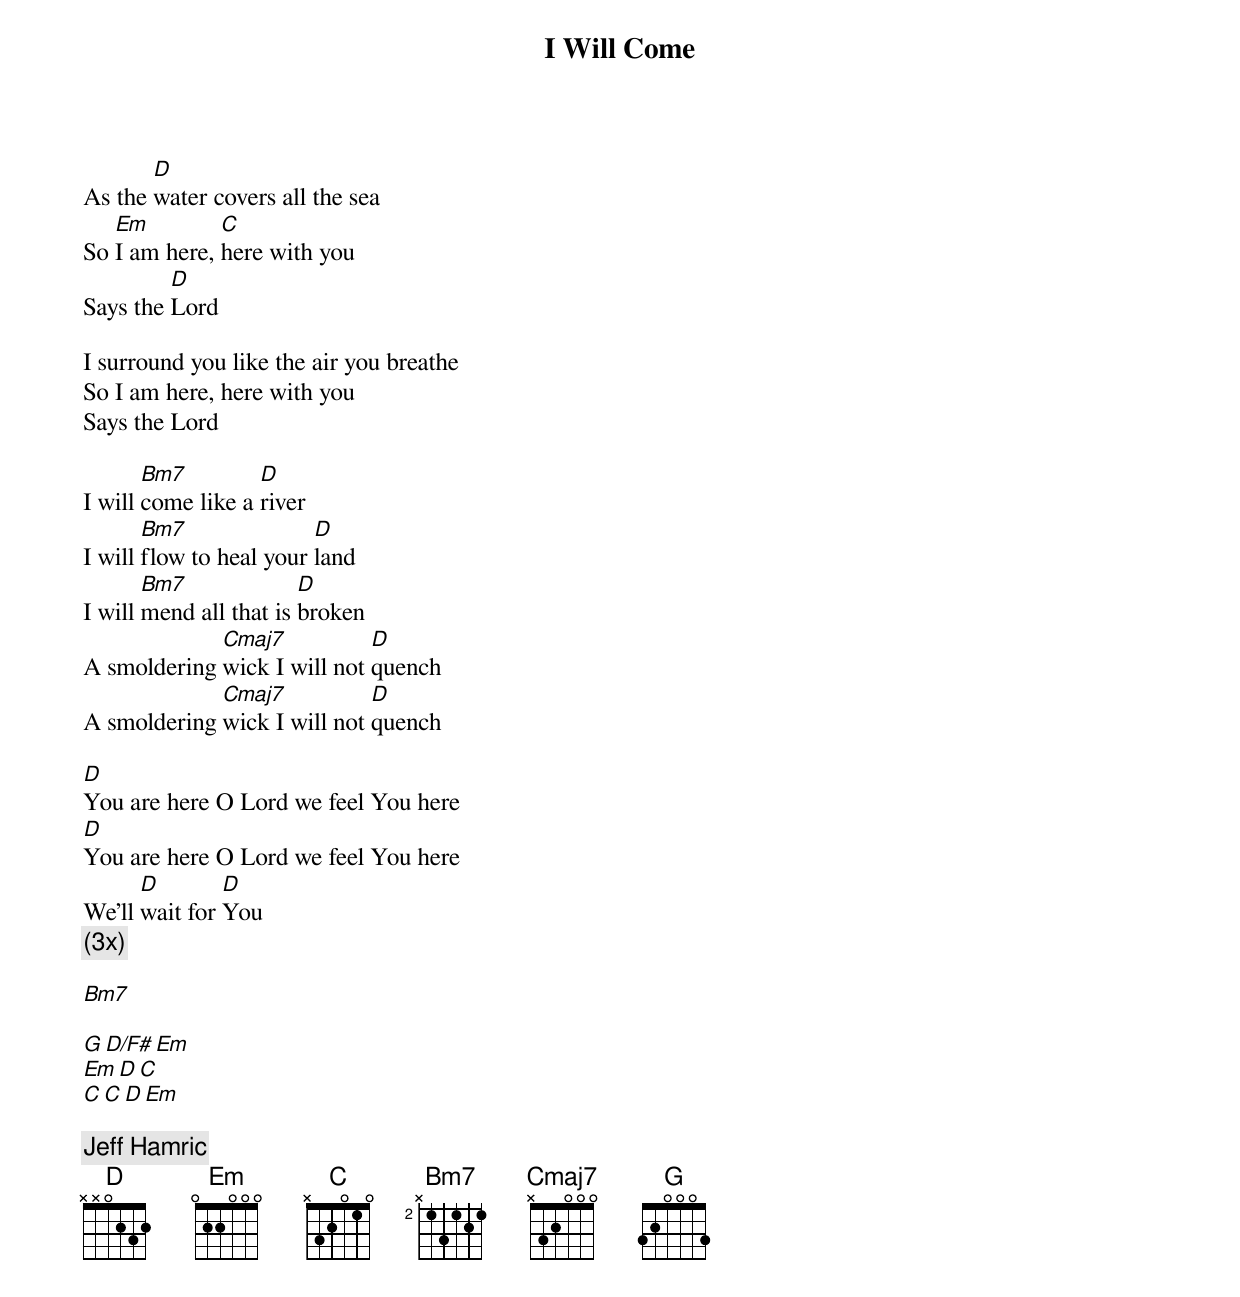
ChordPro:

{title:I Will Come}
As the [D]water covers all the sea
So [Em]I am here, [C]here with you
Says the [D]Lord

I surround you like the air you breathe
So I am here, here with you
Says the Lord

I will [Bm7]come like a [D]river
I will [Bm7]flow to heal your [D]land
I will [Bm7]mend all that is [D]broken
A smoldering [Cmaj7]wick I will not [D]quench
A smoldering [Cmaj7]wick I will not [D]quench

[D]You are here O Lord we feel You here
[D]You are here O Lord we feel You here
We'll [D]wait for [D]You
{comment:(3x)}

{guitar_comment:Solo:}
[Bm7]

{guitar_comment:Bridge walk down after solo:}
[G][D/F#][Em]
[Em][D][C]
[C][C][D][Em]

{comment:Jeff Hamric}
